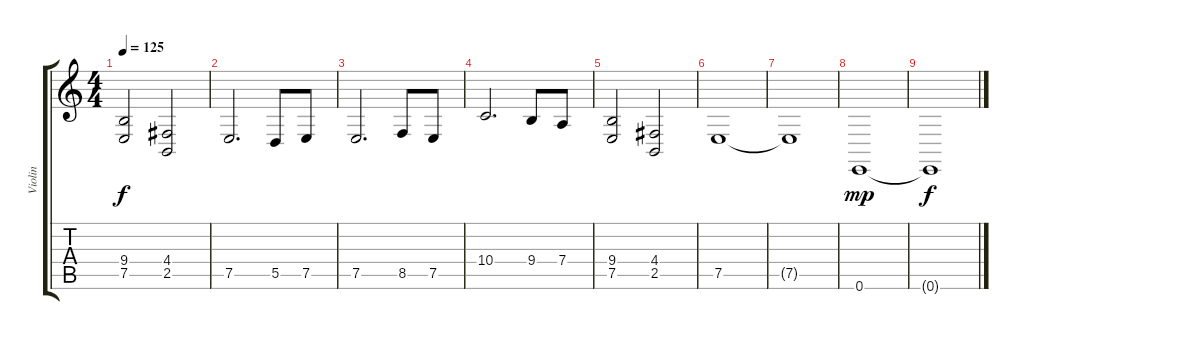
\track ("Violin" "Violin") {instrument stringensemble2}
\staff {score tabs}
\tuning (E4 B3 G3 D3 A2 E2) {hide}
\ts (4 4)
\tempo 125
\clef g2
\ks c
(9.4 7.5).2{dy f} (4.4 2.5).2 |
7.5.2{d} 5.5.8 7.5.8 |
7.5.2{d} 8.5.8 7.5.8 |
10.4.2{d} 9.4.8 7.4.8 |
(9.4 7.5).2 (4.4 2.5).2 |
7.5.1 |
7.5{t}.1 |
0.6.1{dy mp} |
0.6{t}.1{dy f}
